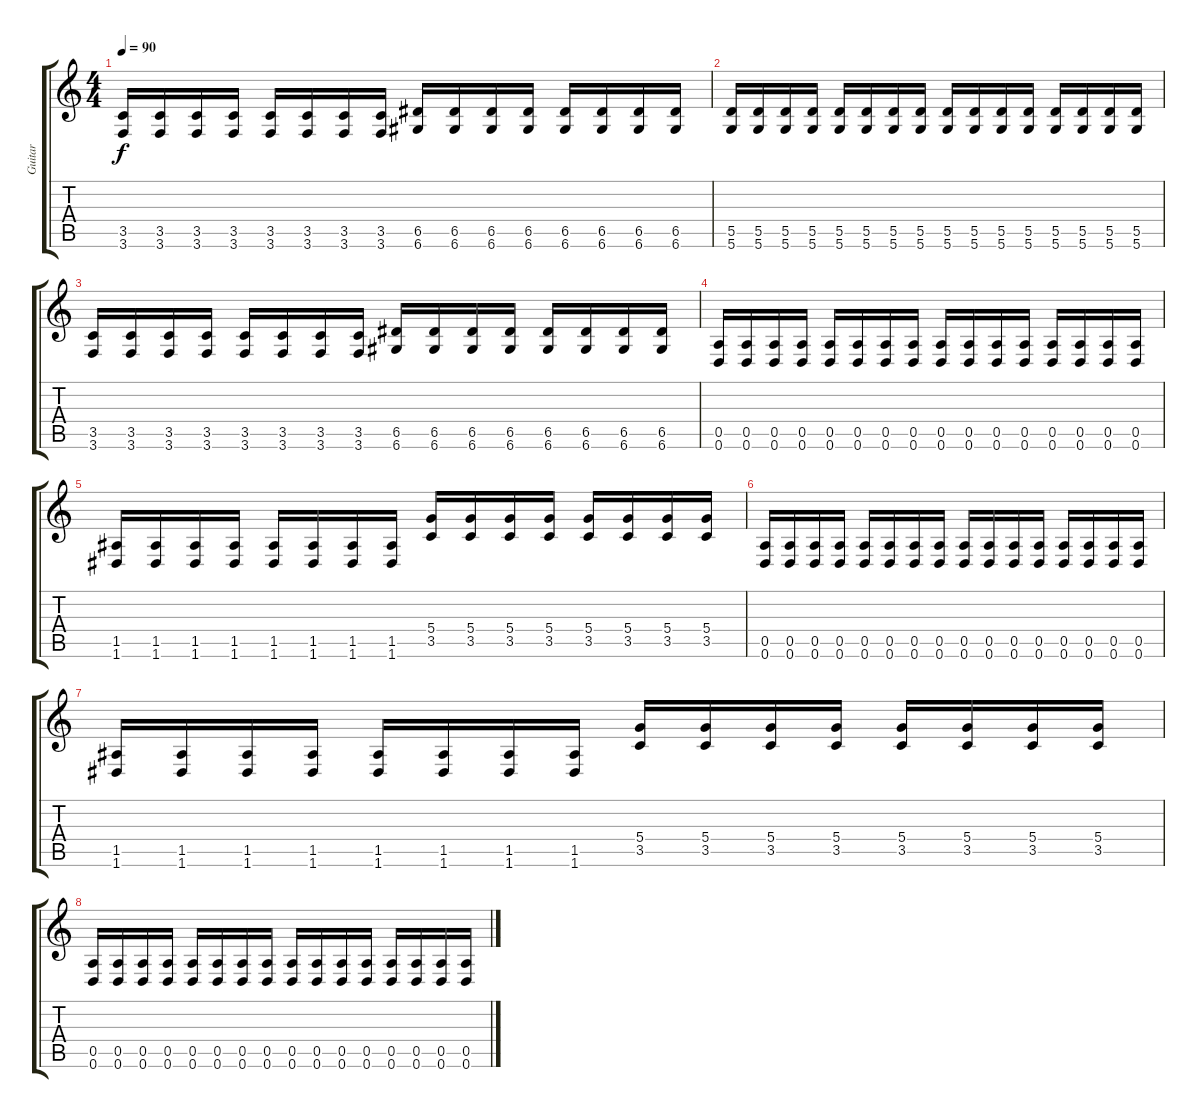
\track ("Guitar" "Guitar") {instrument distortionguitar}
\staff {score tabs}
\tuning (E4 B3 G3 D3 A2 D2) {hide}
\ts (4 4)
\tempo 90
\clef g2
\ks c
(3.5 3.6).16{dy f} (3.5 3.6).16 (3.5 3.6).16 (3.5 3.6).16 (3.5 3.6).16 (3.5 3.6).16 (3.5 3.6).16 (3.5 3.6).16 (6.5 6.6).16 (6.5 6.6).16 (6.5 6.6).16 (6.5 6.6).16 (6.5 6.6).16 (6.5 6.6).16 (6.5 6.6).16 (6.5 6.6).16 |
(5.5 5.6).16 (5.5 5.6).16 (5.5 5.6).16 (5.5 5.6).16 (5.5 5.6).16 (5.5 5.6).16 (5.5 5.6).16 (5.5 5.6).16 (5.5 5.6).16 (5.5 5.6).16 (5.5 5.6).16 (5.5 5.6).16 (5.5 5.6).16 (5.5 5.6).16 (5.5 5.6).16 (5.5 5.6).16 |
(3.5 3.6).16 (3.5 3.6).16 (3.5 3.6).16 (3.5 3.6).16 (3.5 3.6).16 (3.5 3.6).16 (3.5 3.6).16 (3.5 3.6).16 (6.5 6.6).16 (6.5 6.6).16 (6.5 6.6).16 (6.5 6.6).16 (6.5 6.6).16 (6.5 6.6).16 (6.5 6.6).16 (6.5 6.6).16 |
(0.5 0.6).16 (0.5 0.6).16 (0.5 0.6).16 (0.5 0.6).16 (0.5 0.6).16 (0.5 0.6).16 (0.5 0.6).16 (0.5 0.6).16 (0.5 0.6).16 (0.5 0.6).16 (0.5 0.6).16 (0.5 0.6).16 (0.5 0.6).16 (0.5 0.6).16 (0.5 0.6).16 (0.5 0.6).16 |
(1.5 1.6).16 (1.5 1.6).16 (1.5 1.6).16 (1.5 1.6).16 (1.5 1.6).16 (1.5 1.6).16 (1.5 1.6).16 (1.5 1.6).16 (5.4 3.5).16 (5.4 3.5).16 (5.4 3.5).16 (5.4 3.5).16 (5.4 3.5).16 (5.4 3.5).16 (5.4 3.5).16 (5.4 3.5).16 |
(0.5 0.6).16 (0.5 0.6).16 (0.5 0.6).16 (0.5 0.6).16 (0.5 0.6).16 (0.5 0.6).16 (0.5 0.6).16 (0.5 0.6).16 (0.5 0.6).16 (0.5 0.6).16 (0.5 0.6).16 (0.5 0.6).16 (0.5 0.6).16 (0.5 0.6).16 (0.5 0.6).16 (0.5 0.6).16 |
(1.5 1.6).16 (1.5 1.6).16 (1.5 1.6).16 (1.5 1.6).16 (1.5 1.6).16 (1.5 1.6).16 (1.5 1.6).16 (1.5 1.6).16 (5.4 3.5).16 (5.4 3.5).16 (5.4 3.5).16 (5.4 3.5).16 (5.4 3.5).16 (5.4 3.5).16 (5.4 3.5).16 (5.4 3.5).16 |
(0.5 0.6).16 (0.5 0.6).16 (0.5 0.6).16 (0.5 0.6).16 (0.5 0.6).16 (0.5 0.6).16 (0.5 0.6).16 (0.5 0.6).16 (0.5 0.6).16 (0.5 0.6).16 (0.5 0.6).16 (0.5 0.6).16 (0.5 0.6).16 (0.5 0.6).16 (0.5 0.6).16 (0.5 0.6).16
